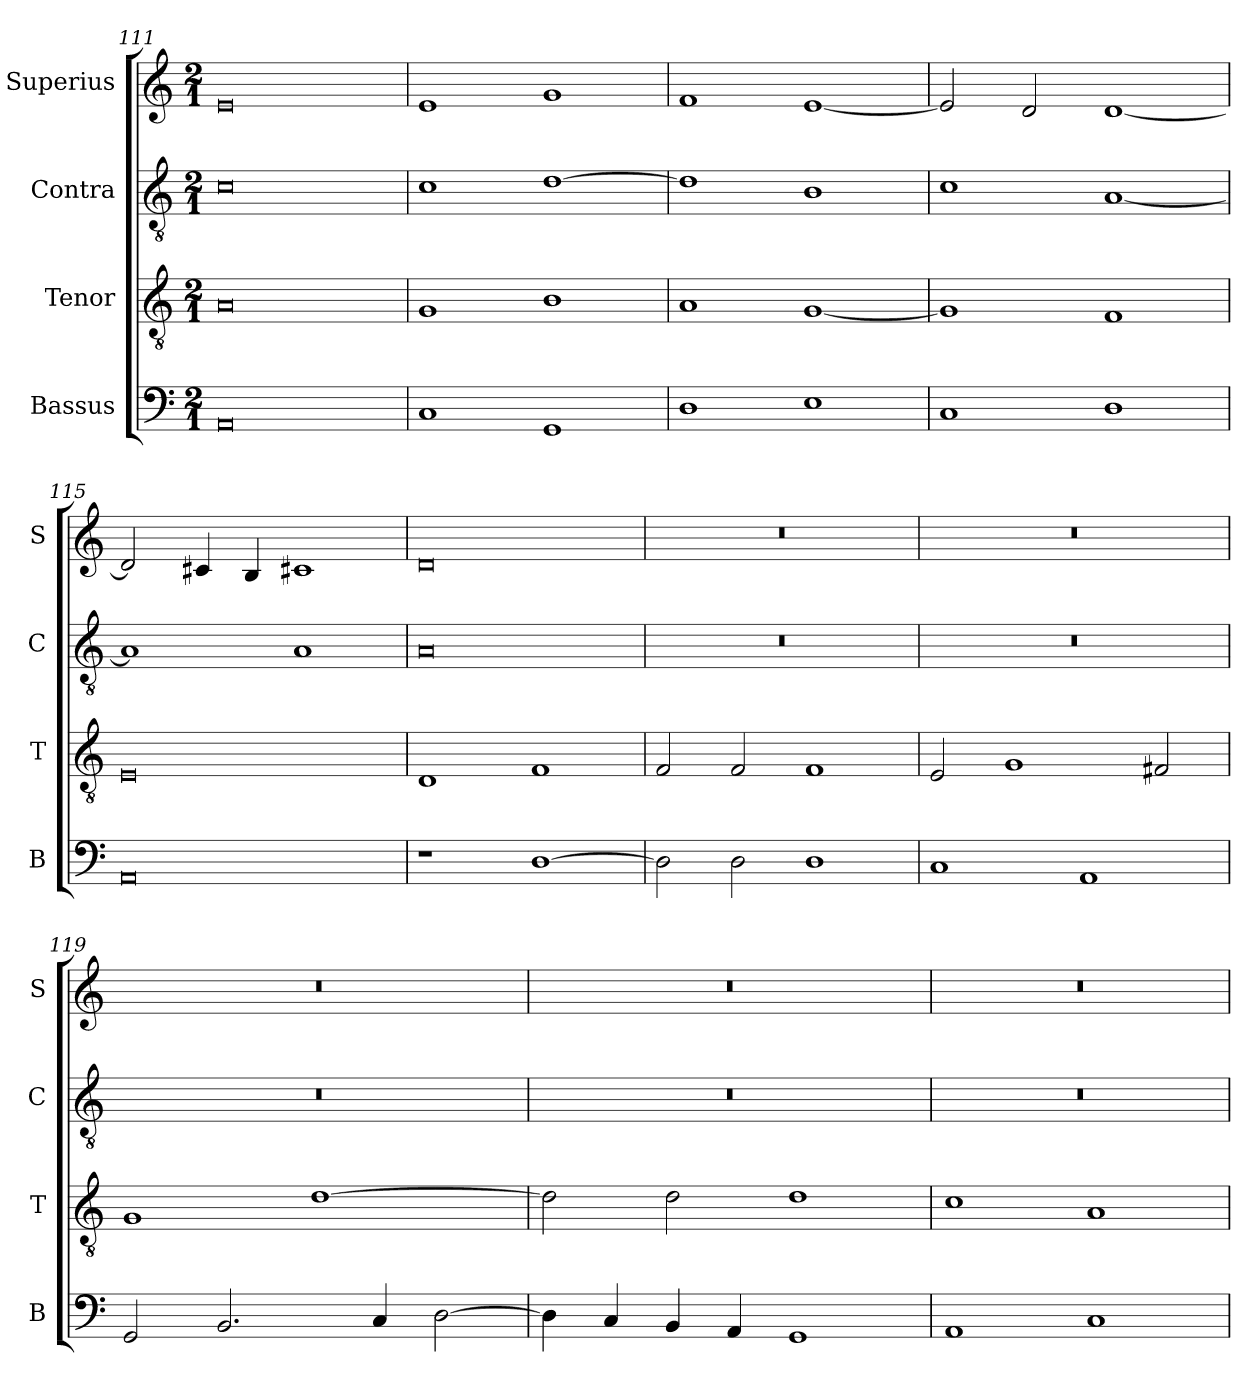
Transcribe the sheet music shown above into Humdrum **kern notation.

**kern	**kern	**kern	**kern
*part4	*part3	*part2	*part1
*staff4	*staff3	*staff2	*staff1
*I"Bassus	*I"Tenor	*I"Contra	*I"Superius
*I'B	*I'T	*I'C	*I'S
*clefF4	*clefGv2	*clefGv2	*clefG2
*k[]	*k[]	*k[]	*k[]
*M2/1	*M2/1	*M2/1	*M2/1
=111	=111	=111	=111
0AA	0A	0c	0e
=112	=112	=112	=112
1C	1G	1c	1e
1GG	1B	[1d	1g
=113	=113	=113	=113
1D	1A	1d]	1f
1E	[1G	1B	[1e
=114	=114	=114	=114
1C	1G]	1c	2e/]
.	.	.	2d/
1D	1F	[1A	[1d
=115	=115	=115	=115
0AA	0E	1A]	2d/]
.	.	.	4c#X/
.	.	.	4B/
.	.	1A	1c#X
=116	=116	=116	=116
1r	1D	0A	0d
[1D	1F	.	.
=117	=117	=117	=117
2D\]	2F/	0r	0r
2D\	2F/	.	.
1D	1F	.	.
=118	=118	=118	=118
1C	2E/	0r	0r
.	1G	.	.
1AA	.	.	.
.	2F#X/	.	.
=119	=119	=119	=119
2GG/	1G	0r	0r
2.BB/	.	.	.
.	[1d	.	.
4C/	.	.	.
[2D\	.	.	.
=120	=120	=120	=120
4D\]	2d\]	0r	0r
4C/	.	.	.
4BB/	2d\	.	.
4AA/	.	.	.
1GG	1d	.	.
=121	=121	=121	=121
1AA	1c	0r	0r
1C	1A	.	.
=	=	=	=
*-	*-	*-	*-
